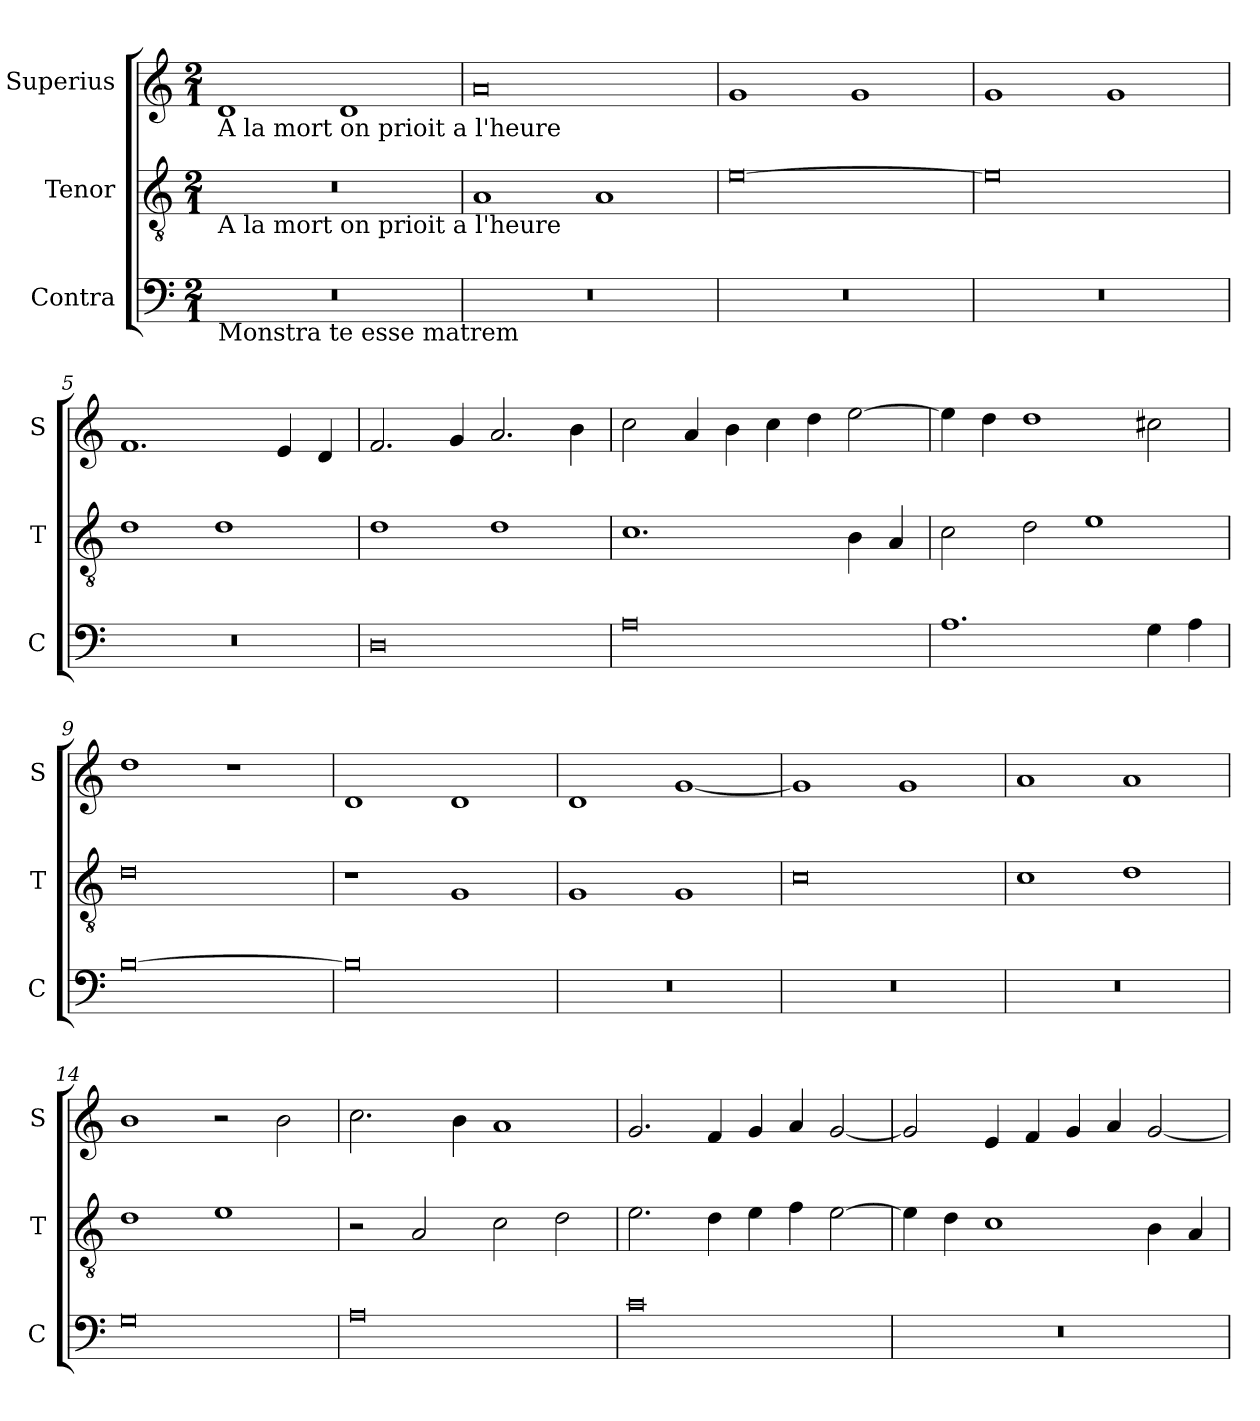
**kern	**kern	**kern
*part3	*part2	*part1
*staff3	*staff2	*staff1
*I"Contra	*I"Tenor	*I"Superius
*I'C	*I'T	*I'S
*clefF4	*clefGv2	*clefG2
*k[]	*k[]	*k[]
*M2/1	*M2/1	*M2/1
=1	=1	=1
!	!	!LO:TX:b:t=A la mort on prioit a l'heure
!	!LO:TX:b:t=A la mort on prioit a l'heure	!
!LO:TX:b:t=Monstra te esse matrem	!	!
0r	0r	1d
.	.	1d
=2	=2	=2
0r	1A	0a
.	1A	.
=3	=3	=3
0r	[0e	1g
.	.	1g
=4	=4	=4
0r	0e]	1g
.	.	1g
=5	=5	=5
0r	1d	1.f
.	1d	.
.	.	4e/
.	.	4d/
=6	=6	=6
0D	1d	2.f/
.	.	4g/
.	1d	2.a/
.	.	4b\
=7	=7	=7
0A	1.c	2cc\
.	.	4a/
.	.	4b\
.	.	4cc\
.	.	4dd\
.	4B\	[2ee\
.	4A/	.
=8	=8	=8
1.A	2c\	4ee\]
.	.	4dd\
.	2d\	1dd
.	1e	.
4G\	.	2cc#X\
4A\	.	.
=9	=9	=9
[0B	0d	1dd
.	.	1r
=10	=10	=10
0B]	1r	1d
.	1G	1d
=11	=11	=11
0r	1G	1d
.	1G	[1g
=12	=12	=12
0r	0c	1g]
.	.	1g
=13	=13	=13
0r	1c	1a
.	1d	1a
=14	=14	=14
0G	1d	1b
.	1e	2r
.	.	2b\
=15	=15	=15
0A	2r	2.cc\
.	2A/	.
.	.	4b\
.	2c\	1a
.	2d\	.
=16	=16	=16
0c	2.e\	2.g/
.	4d\	4f/
.	4e\	4g/
.	4f\	4a/
.	[2e\	[2g/
=17	=17	=17
0r	4e\]	2g/]
.	4d\	.
.	1c	4e/
.	.	4f/
.	.	4g/
.	.	4a/
.	4B\	[2g/
.	4A/	.
=	=	=
*-	*-	*-
